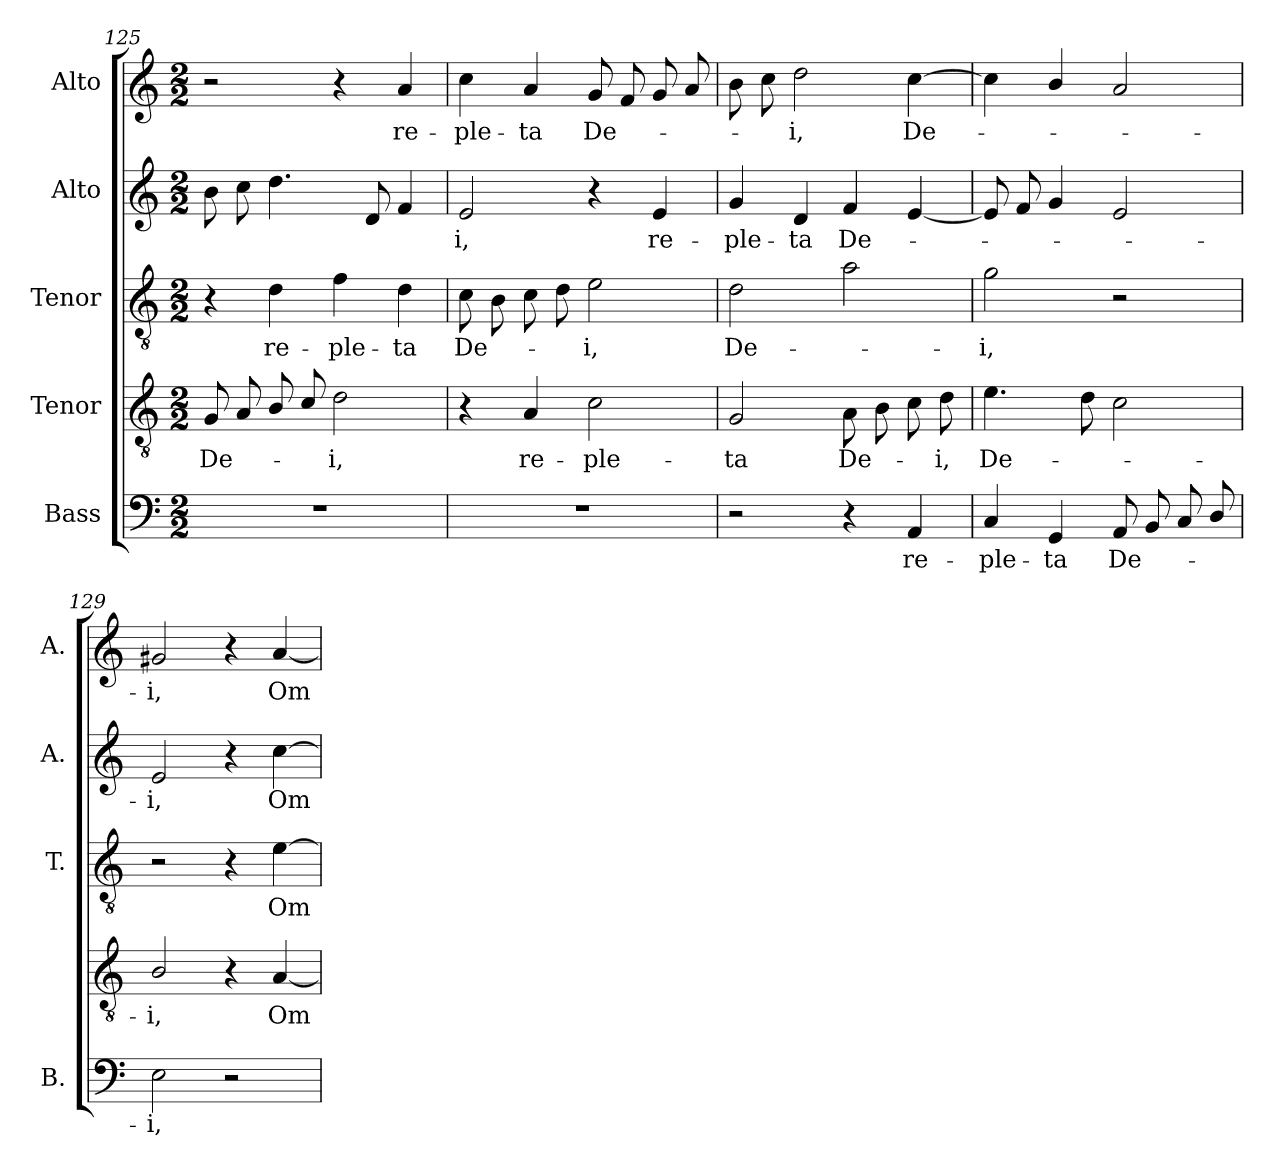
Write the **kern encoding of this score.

**kern	**text	**kern	**text	**kern	**text	**kern	**text	**kern	**text
*part5	*part5	*part4	*part4	*part3	*part3	*part2	*part2	*part1	*part1
*staff5	*staff5	*staff4	*staff4	*staff3	*staff3	*staff2	*staff2	*staff1	*staff1
*I"Bass	*	*I"Tenor	*	*I"Tenor	*	*I"Alto	*	*I"Alto	*
*I'B.	*	*	*	*I'T.	*	*I'A.	*	*I'A.	*
*clefF4	*	*clefGv2	*	*clefGv2	*	*clefG2	*	*clefG2	*
*	*	*ITrd7c12	*	*ITrd7c12	*	*	*	*	*
*k[]	*	*k[]	*	*k[]	*	*k[]	*	*k[]	*
*C:	*	*C:	*	*C:	*	*C:	*	*C:	*
*M2/2	*	*M2/2	*	*M2/2	*	*M2/2	*	*M2/2	*
=125	=125	=125	=125	=125	=125	=125	=125	=125	=125
!	!	!	!LO:LY:b:color=#000000	!	!	!	!	!	!
1r	.	8GGi/	De-	4r	.	8bi\	.	2r	.
.	.	8AAi/	.	.	.	8cci\	.	.	.
!	!	!	!	!	!LO:LY:b:color=#000000	!	!	!	!
.	.	8BBi/	.	4Di\	re-	4.ddi\	.	.	.
.	.	8Ci/	.	.	.	.	.	.	.
!	!	!	!LO:LY:b:color=#000000	!	!	!	!	!	!
!	!	!	!	!	!LO:LY:b:color=#000000	!	!	!	!
.	.	2Di\	-i,	4Fi\	-ple-	.	.	4r	.
.	.	.	.	.	.	8di/	.	.	.
!	!	!	!	!	!LO:LY:b:color=#000000	!	!	!	!
!	!	!	!	!	!	!	!	!	!LO:LY:b:color=#000000
.	.	.	.	4Di\	-ta	4fi/	.	4ai/	re-
=126	=126	=126	=126	=126	=126	=126	=126	=126	=126
!	!	!	!	!	!LO:LY:b:color=#000000	!	!	!	!
!	!	!	!	!	!	!	!LO:LY:b:color=#000000	!	!
!	!	!	!	!	!	!	!	!	!LO:LY:b:color=#000000
1r	.	4r	.	8Ci\	De-	2ei/	-i,	4cci\	-ple-
.	.	.	.	8BBi\	.	.	.	.	.
!	!	!	!LO:LY:b:color=#000000	!	!	!	!	!	!
!	!	!	!	!	!	!	!	!	!LO:LY:b:color=#000000
.	.	4AAi/	re-	8Ci\	.	.	.	4ai/	-ta
.	.	.	.	8Di\	.	.	.	.	.
!	!	!	!LO:LY:b:color=#000000	!	!	!	!	!	!
!	!	!	!	!	!LO:LY:b:color=#000000	!	!	!	!
!	!	!	!	!	!	!	!	!	!LO:LY:b:color=#000000
.	.	2Ci\	-ple-	2Ei\	-i,	4r	.	8gi/	De-
.	.	.	.	.	.	.	.	8fi/	.
!	!	!	!	!	!	!	!LO:LY:b:color=#000000	!	!
.	.	.	.	.	.	4ei/	re-	8gi/	.
.	.	.	.	.	.	.	.	8ai/	.
=127	=127	=127	=127	=127	=127	=127	=127	=127	=127
!	!	!	!LO:LY:b:color=#000000	!	!	!	!	!	!
!	!	!	!	!	!LO:LY:b:color=#000000	!	!	!	!
!	!	!	!	!	!	!	!LO:LY:b:color=#000000	!	!
2r	.	2GGi/	-ta	2Di\	De-	4gi/	-ple-	8bi\	.
.	.	.	.	.	.	.	.	8cci\	.
!	!	!	!	!	!	!	!LO:LY:b:color=#000000	!	!
!	!	!	!	!	!	!	!	!	!LO:LY:b:color=#000000
.	.	.	.	.	.	4di/	-ta	2ddi\	-i,
!	!	!	!LO:LY:b:color=#000000	!	!	!	!	!	!
!	!	!	!	!	!	!	!LO:LY:b:color=#000000	!	!
4r	.	8AAi\	De-	2Ai\	.	4fi/	De-	.	.
.	.	8BBi\	.	.	.	.	.	.	.
!	!LO:LY:b:color=#000000	!	!	!	!	!	!	!	!
!	!	!	!	!	!	!	!	!	!LO:LY:b:color=#000000
4AAi/	re-	8Ci\	.	.	.	[4ei/	.	[4cci\	De-
!	!	!	!LO:LY:b:color=#000000	!	!	!	!	!	!
.	.	8Di\	-i,	.	.	.	.	.	.
=128	=128	=128	=128	=128	=128	=128	=128	=128	=128
!	!LO:LY:b:color=#000000	!	!	!	!	!	!	!	!
!	!	!	!LO:LY:b:color=#000000	!	!	!	!	!	!
!	!	!	!	!	!LO:LY:b:color=#000000	!	!	!	!
4Ci/	-ple-	4.Ei\	De-	2Gi\	-i,	8ei/]	.	4cci\]	.
.	.	.	.	.	.	8fi/	.	.	.
!	!LO:LY:b:color=#000000	!	!	!	!	!	!	!	!
4GGi/	-ta	.	.	.	.	4gi/	.	4bi/	.
.	.	8Di\	.	.	.	.	.	.	.
!	!LO:LY:b:color=#000000	!	!	!	!	!	!	!	!
8AAi/	De-	2Ci\	.	2r	.	2ei/	.	2ai/	.
8BBi/	.	.	.	.	.	.	.	.	.
8Ci/	.	.	.	.	.	.	.	.	.
8Di/	.	.	.	.	.	.	.	.	.
!!LO:LB:g=z
=129	=129	=129	=129	=129	=129	=129	=129	=129	=129
!	!LO:LY:b:color=#000000	!	!	!	!	!	!	!	!
!	!	!	!LO:LY:b:color=#000000	!	!	!	!	!	!
!	!	!	!	!	!	!	!LO:LY:b:color=#000000	!	!
!	!	!	!	!	!	!	!	!	!LO:LY:b:color=#000000
2Ei\	-i,	2BBi/	-i,	2r	.	2ei/	-i,	2g#Xi/	-i,
2r	.	4r	.	4r	.	4r	.	4r	.
!	!	!	!LO:LY:b:color=#000000	!	!	!	!	!	!
!	!	!	!	!	!LO:LY:b:color=#000000	!	!	!	!
!	!	!	!	!	!	!	!LO:LY:b:color=#000000	!	!
!	!	!	!	!	!	!	!	!	!LO:LY:b:color=#000000
.	.	[4AAi/	Om-	[4Ei\	Om-	[4cci\	Om-	[4ai/	Om-
=	=	=	=	=	=	=	=	=	=
*-	*-	*-	*-	*-	*-	*-	*-	*-	*-
